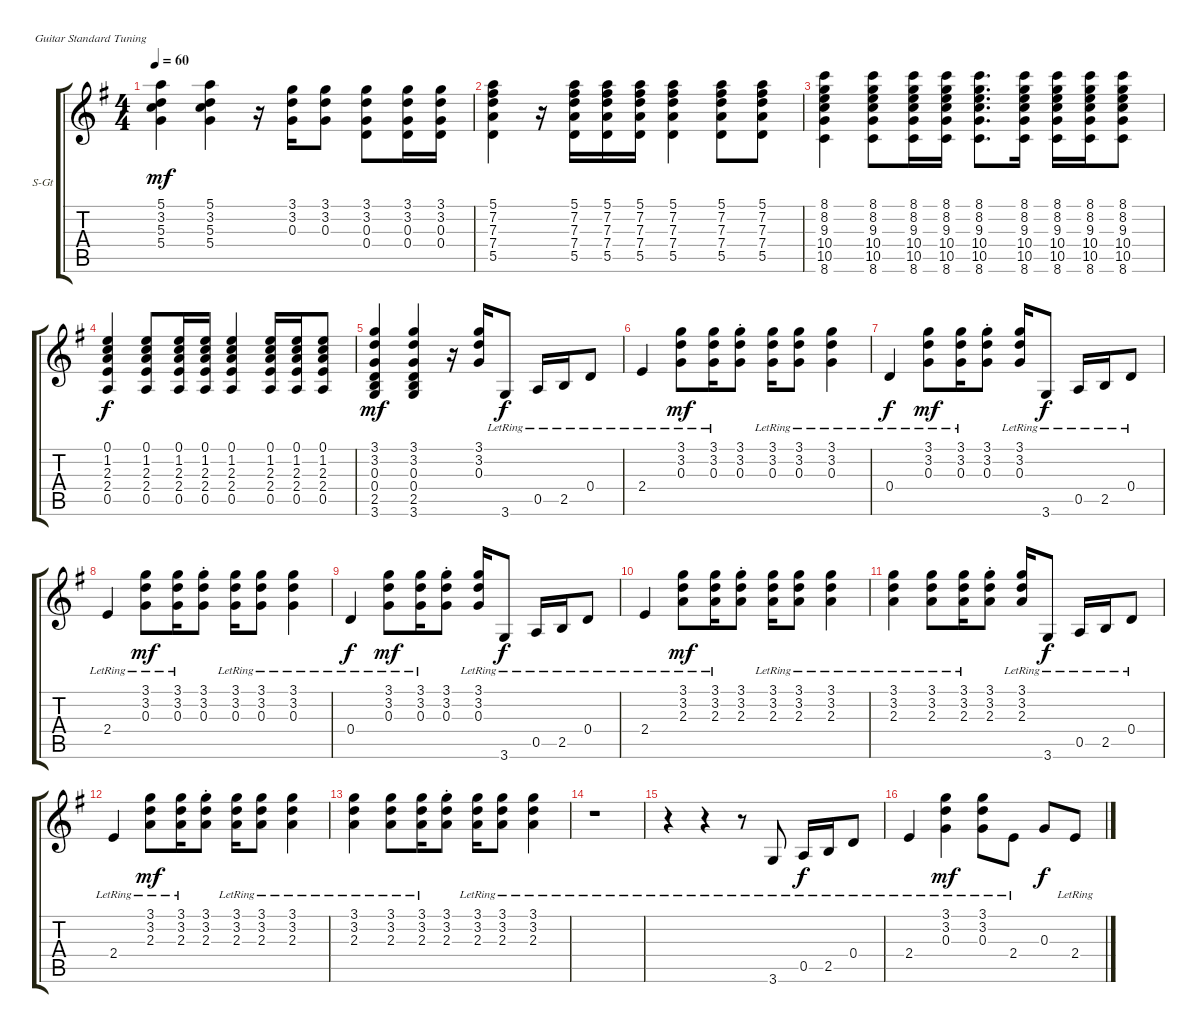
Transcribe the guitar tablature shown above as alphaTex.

\defaultSystemsLayout 4
\bracketExtendMode groupsimilarinstruments
\firstSystemTrackNameOrientation horizontal
\otherSystemsTrackNameOrientation horizontal
\track ("Rhythm" "S-Gt") {instrument acousticguitarsteel}
\staff {score tabs}
\tuning (E4 B3 G3 D3 A2 E2)
\ts (4 4)
\tempo 60
\clef g2
\ks g
(5.4 5.3 3.2 5.1).4{dy mf} (5.4 5.3 3.2 5.1).4 r.16 (0.3 3.2 3.1).16 (0.3 3.2 3.1).8 (0.3 3.2 3.1 0.4).8 (0.3 3.2 3.1 0.4).16 (0.3 3.2 3.1 0.4).16 |
(7.4 7.3 7.2 5.1 5.5).4 r.16 (7.4 7.3 7.2 5.1 5.5).16 (7.4 7.3 7.2 5.1 5.5).16 (7.4 7.3 7.2 5.1 5.5).16 (7.4 7.3 7.2 5.1 5.5).4 (7.4 7.3 7.2 5.1 5.5).8 (7.4 7.3 7.2 5.1 5.5).8 |
(10.5 10.4 9.3 8.2 8.1 8.6).4 (10.5 10.4 9.3 8.2 8.1 8.6).8 (10.5 10.4 9.3 8.2 8.1 8.6).16 (10.5 10.4 9.3 8.2 8.1 8.6).16 (10.5 10.4 9.3 8.2 8.1 8.6).8{d} (10.5 10.4 9.3 8.2 8.1 8.6).16 (10.5 10.4 9.3 8.2 8.1 8.6).16 (10.5 10.4 9.3 8.2 8.1 8.6).16 (10.5 10.4 9.3 8.2 8.1 8.6).8 |
(0.1 1.2 2.3 2.4 0.5).4{dy f} (0.1 1.2 2.3 2.4 0.5).8 (0.1 1.2 2.3 2.4 0.5).16 (0.1 1.2 2.3 2.4 0.5).16 (0.1 1.2 2.3 2.4 0.5).4 (0.1 1.2 2.3 2.4 0.5).16 (0.1 1.2 2.3 2.4 0.5).16 (0.1 1.2 2.3 2.4 0.5).8 |
(3.6 2.5 0.4 0.3 3.2 3.1).4{dy mf} (3.6 2.5 0.4 0.3 3.2 3.1).4 r.16 (0.3 3.2 3.1).16 3.6{lr}.8{dy f} 0.5{lr}.16 2.5{lr}.16 0.4{lr}.8 |
2.4{lr}.4 (0.3{lr} 3.2{lr} 3.1).8{dy mf} (0.3{lr} 3.2{lr} 3.1).16 (0.3{st} 3.2{st} 3.1{st}).8 (0.3{lr} 3.2{lr} 3.1).16 (0.3{lr} 3.2{lr} 3.1).8 (0.3{lr} 3.2{lr} 3.1).4 |
0.4{lr}.4{dy f} (0.3{lr} 3.2{lr} 3.1).8{dy mf} (0.3{lr} 3.2{lr} 3.1).16 (0.3{st} 3.2{st} 3.1{st}).8 (0.3{lr} 3.2{lr} 3.1).16 3.6{lr}.8{dy f} 0.5{lr}.16 2.5{lr}.16 0.4{lr}.8 |
2.4{lr}.4 (0.3{lr} 3.2{lr} 3.1).8{dy mf} (0.3{lr} 3.2{lr} 3.1).16 (0.3{st} 3.2{st} 3.1{st}).8 (0.3{lr} 3.2{lr} 3.1).16 (0.3{lr} 3.2{lr} 3.1).8 (0.3{lr} 3.2{lr} 3.1).4 |
0.4{lr}.4{dy f} (0.3{lr} 3.2{lr} 3.1).8{dy mf} (0.3{lr} 3.2{lr} 3.1).16 (0.3{st} 3.2{st} 3.1{st}).8 (0.3{lr} 3.2{lr} 3.1).16 3.6{lr}.8{dy f} 0.5{lr}.16 2.5{lr}.16 0.4{lr}.8 |
2.4{lr}.4 (2.3{lr} 3.2{lr} 3.1).8{dy mf} (2.3{lr} 3.2{lr} 3.1).16 (2.3{st} 3.2{st} 3.1{st}).8 (2.3{lr} 3.2{lr} 3.1).16 (2.3{lr} 3.2{lr} 3.1).8 (2.3{lr} 3.2{lr} 3.1).4 |
(2.3{lr} 3.2{lr} 3.1).4 (2.3{lr} 3.2{lr} 3.1).8 (2.3{lr} 3.2{lr} 3.1).16 (2.3{st} 3.2{st} 3.1{st}).8 (2.3{lr} 3.2{lr} 3.1).16 3.6{lr}.8{dy f} 0.5{lr}.16 2.5{lr}.16 0.4{lr}.8 |
2.4{lr}.4 (2.3{lr} 3.2{lr} 3.1).8{dy mf} (2.3{lr} 3.2{lr} 3.1).16 (2.3{st} 3.2{st} 3.1{st}).8 (2.3{lr} 3.2{lr} 3.1).16 (2.3{lr} 3.2{lr} 3.1).8 (2.3{lr} 3.2{lr} 3.1).4 |
(2.3{lr} 3.2{lr} 3.1).4 (2.3{lr} 3.2{lr} 3.1).8 (2.3{lr} 3.2{lr} 3.1).16 (2.3{st} 3.2{st} 3.1{st}).8 (2.3{lr} 3.2{lr} 3.1).16 (2.3{lr} 3.2{lr} 3.1).8 (2.3{lr} 3.2{lr} 3.1).4 |
r.1 |
r.4 r.4 r.8 3.6{lr}.8 0.5{lr}.16{dy f} 2.5{lr}.16 0.4{lr}.8 |
2.4{lr}.4 (0.3{lr} 3.2{lr} 3.1).4{dy mf} (0.3{lr} 3.2{lr} 3.1).8 2.4{lr}.8 0.3.8{dy f} 2.4{lr}.8
